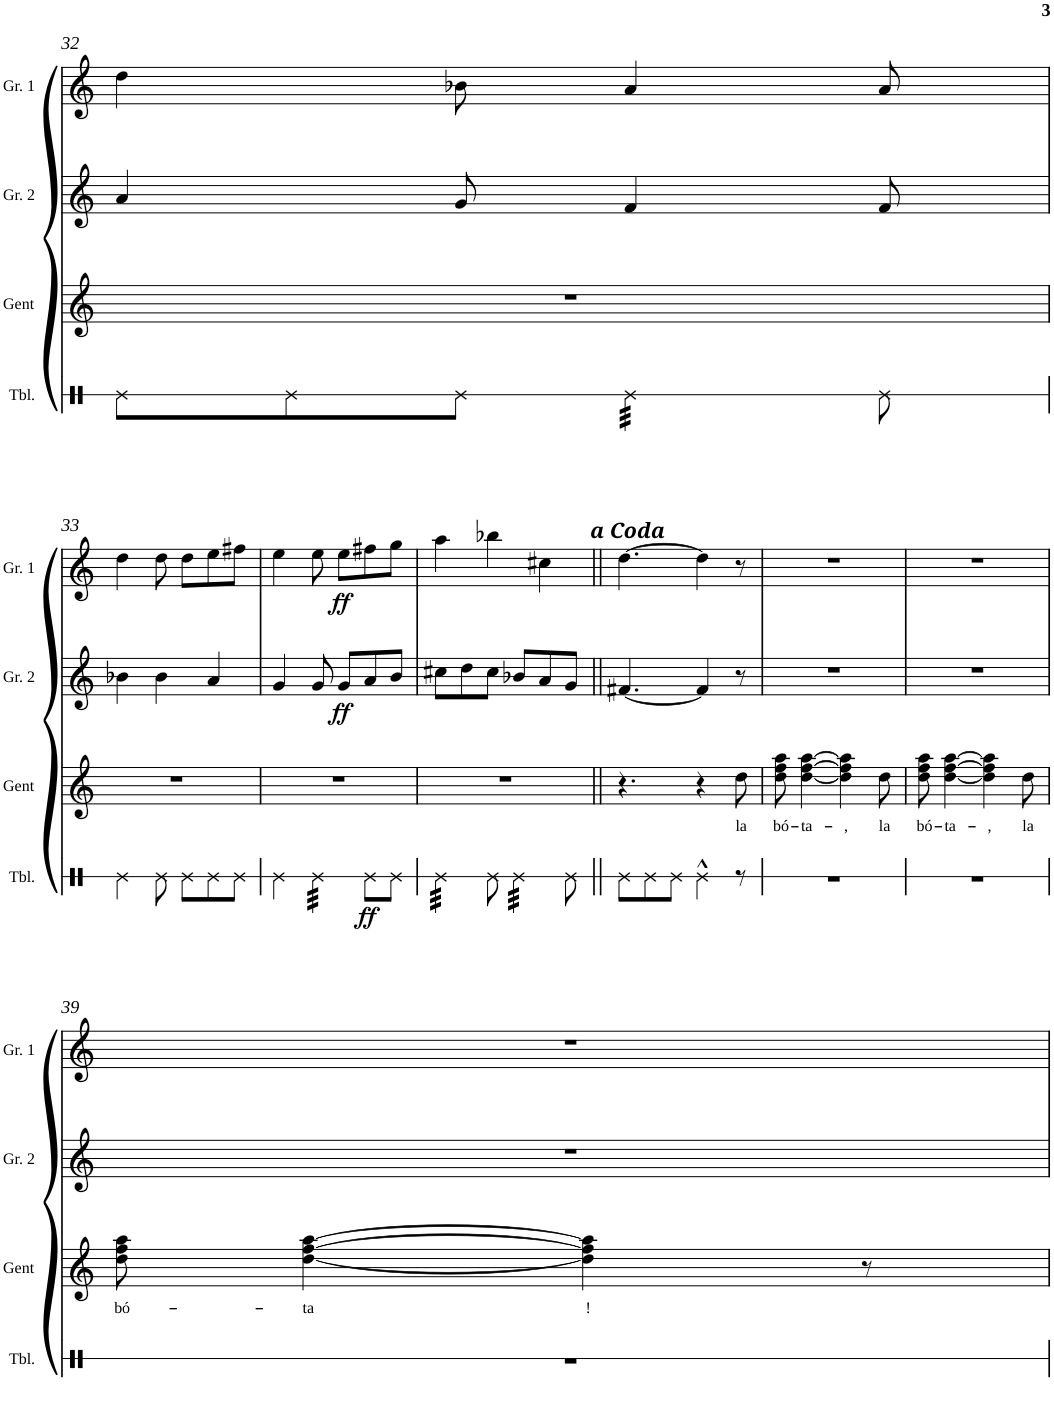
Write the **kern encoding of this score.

**kern	**dynam	**kern	**text	**kern	**dynam	**kern	**dynam
*part4	*part4	*part3	*part3	*part2	*part2	*part1	*part1
*staff4	*staff4	*staff3	*staff3	*staff2	*staff2	*staff1	*staff1
*I"Timbal	*	*I"Gent	*	*I"Gralla 2	*	*I"Gralla 1	*
*I'Tbl.	*	*I'Gent	*	*I'Gr. 2	*	*I'Gr. 1	*
!!LO:PB:g=z
*clefX	*	*clefG2	*	*clefG2	*	*clefG2	*
*k[]	*	*k[]	*	*k[]	*	*k[]	*
*M6/8	*	*M6/8	*	*M6/8	*	*M6/8	*
=32	=32	=32	=32	=32	=32	=32	=32
8Re\L	.	2.r	.	4a/	.	4dd\	.
8Re\	.	.	.	.	.	.	.
8Re\J	.	.	.	8g/	.	8b-X\	.
*tremolo	*	*	*	*	*	*	*
32Re\LLL	.	.	.	4f/	.	4a/	.
32Re\	.	.	.	.	.	.	.
32Re\	.	.	.	.	.	.	.
32Re\	.	.	.	.	.	.	.
32Re\	.	.	.	.	.	.	.
32Re\	.	.	.	.	.	.	.
32Re\	.	.	.	.	.	.	.
32Re\JJJ	.	.	.	.	.	.	.
*Xtremolo	*	*	*	*	*	*	*
8Re\	.	.	.	8f/	.	8a/	.
!!LO:LB:g=z
=33	=33	=33	=33	=33	=33	=33	=33
4Re\	.	2.r	.	4b-X\	.	4dd\	.
8Re\	.	.	.	4b-\	.	8dd\	.
8Re\L	.	.	.	.	.	8dd\L	.
8Re\	.	.	.	4a/	.	8ee\	.
8Re\J	.	.	.	.	.	8ff#X\J	.
=34	=34	=34	=34	=34	=34	=34	=34
4Re\	.	2.r	.	4g/	.	4ee\	.
*tremolo	*	*	*	*	*	*	*
32Re\LLL	.	.	.	8g/	.	8ee\	.
32Re\	.	.	.	.	.	.	.
32Re\	.	.	.	.	.	.	.
32Re\	.	.	.	.	.	.	.
!	!	!	!	!	!LO:DY:b	!	!LO:DY:b
32Re\	.	.	.	8g/L	ff	8ee\L	ff
32Re\	.	.	.	.	.	.	.
32Re\	.	.	.	.	.	.	.
32Re\JJJ	.	.	.	.	.	.	.
*Xtremolo	*	*	*	*	*	*	*
!	!LO:DY:b	!	!	!	!	!	!
8Re\L	ff	.	.	8a/	.	8ff#X\	.
8Re\J	.	.	.	8b/J	.	8gg\J	.
=35	=35	=35	=35	=35	=35	=35	=35
*tremolo	*	*	*	*	*	*	*
32Re\LLL	.	2.r	.	8cc#X\L	.	4aa\	.
32Re\	.	.	.	.	.	.	.
32Re\	.	.	.	.	.	.	.
32Re\	.	.	.	.	.	.	.
32Re\	.	.	.	8dd\	.	.	.
32Re\	.	.	.	.	.	.	.
32Re\	.	.	.	.	.	.	.
32Re\JJJ	.	.	.	.	.	.	.
*Xtremolo	*	*	*	*	*	*	*
8Re\	.	.	.	8cc#\J	.	4bb-X\	.
*tremolo	*	*	*	*	*	*	*
32Re\LLL	.	.	.	8b-X/L	.	.	.
32Re\	.	.	.	.	.	.	.
32Re\	.	.	.	.	.	.	.
32Re\	.	.	.	.	.	.	.
32Re\	.	.	.	8a/	.	4cc#X\	.
32Re\	.	.	.	.	.	.	.
32Re\	.	.	.	.	.	.	.
32Re\JJJ	.	.	.	.	.	.	.
*Xtremolo	*	*	*	*	*	*	*
8Re\	.	.	.	8g/J	.	.	.
!	!	!	!	!	!	!LO:TX:a:Bi:t=a Coda	!
=36||	=36||	=36||	=36||	=36||	=36||	=36||	=36||
8Re\L	.	4.r	.	[4.f#X/	.	[4.dd\	.
8Re\	.	.	.	.	.	.	.
8Re\J	.	.	.	.	.	.	.
4Re^^\	.	4r	.	4f#/]	.	4dd\]	.
!	!	!	!LO:LY:b	!	!	!	!
8r	.	8dd\	la	8r	.	8r	.
=37	=37	=37	=37	=37	=37	=37	=37
!	!	!	!LO:LY:b	!	!	!	!
2.r	.	8dd\ 8ff\ 8aa\	bó-	2.r	.	2.r	.
!	!	!	!LO:LY:b	!	!	!	!
.	.	[4dd\ [4ff\ [4aa\	-ta-	.	.	.	.
!	!	!	!LO:LY:b	!	!	!	!
.	.	4dd\] 4ff\] 4aa\]	-,	.	.	.	.
!	!	!	!LO:LY:b	!	!	!	!
.	.	8dd\	la	.	.	.	.
=38	=38	=38	=38	=38	=38	=38	=38
!	!	!	!LO:LY:b	!	!	!	!
2.r	.	8dd\ 8ff\ 8aa\	bó-	2.r	.	2.r	.
!	!	!	!LO:LY:b	!	!	!	!
.	.	[4dd\ [4ff\ [4aa\	-ta-	.	.	.	.
!	!	!	!LO:LY:b	!	!	!	!
.	.	4dd\] 4ff\] 4aa\]	-,	.	.	.	.
!	!	!	!LO:LY:b	!	!	!	!
.	.	8dd\	la	.	.	.	.
!!LO:LB:g=z
=39	=39	=39	=39	=39	=39	=39	=39
!	!	!	!LO:LY:b	!	!	!	!
2.r	.	8dd\ 8ff\ 8aa\	bó-	2.r	.	2.r	.
!	!	!	!LO:LY:b	!	!	!	!
.	.	[4dd\ [4ff\ [4aa\	-ta	.	.	.	.
!	!	!	!LO:LY:b	!	!	!	!
.	.	4dd\] 4ff\] 4aa\]	\!	.	.	.	.
.	.	8r	.	.	.	.	.
=	=	=	=	=	=	=	=
*-	*-	*-	*-	*-	*-	*-	*-
